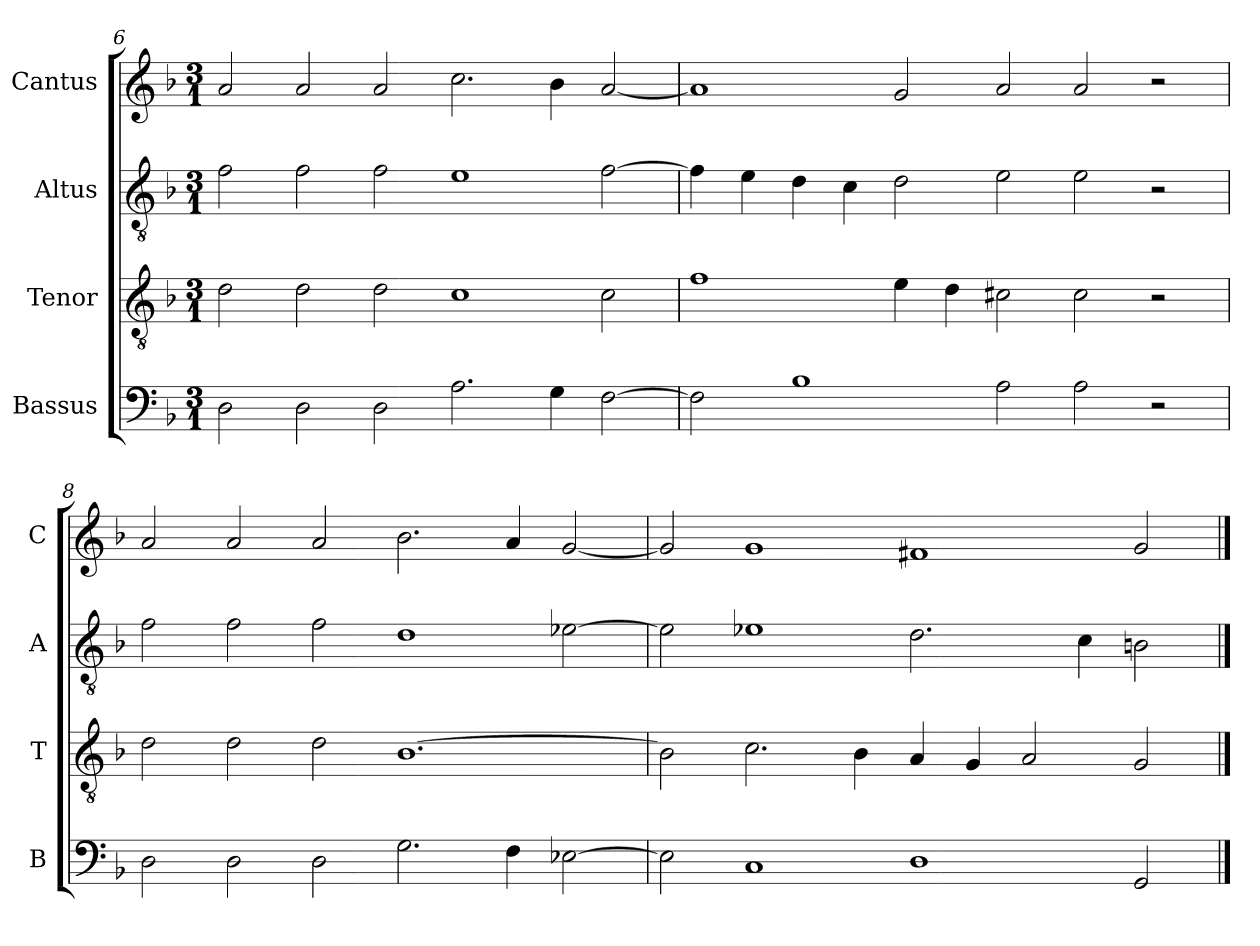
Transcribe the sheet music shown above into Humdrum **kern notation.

**kern	**kern	**kern	**kern
*part4	*part3	*part2	*part1
*staff4	*staff3	*staff2	*staff1
*I"Bassus	*I"Tenor	*I"Altus	*I"Cantus
*I'B	*I'T	*I'A	*I'C
*clefF4	*clefGv2	*clefGv2	*clefG2
*k[b-]	*k[b-]	*k[b-]	*k[b-]
*M3/1	*M3/1	*M3/1	*M3/1
=6	=6	=6	=6
2D	2d	2f	2a
2D	2d	2f	2a
2D	2d	2f	2a
2.A	1c	1e	2.cc
4G	.	.	4b-
[2F	2c	[2f	[2a
=7	=7	=7	=7
2F]	1f	4f]	1a]
.	.	4e	.
1B-	.	4d	.
.	.	4c	.
.	4e	2d	2g
.	4d	.	.
2A	2c#X	2e	2a
2A	2c#	2e	2a
2r	2r	2r	2r
=8	=8	=8	=8
2D	2d	2f	2a
2D	2d	2f	2a
2D	2d	2f	2a
2.G	[1.B-	1d	2.b-
4F	.	.	4a
[2E-X	.	[2e-X	[2g
=9	=9	=9	=9
2E-]	2B-]	2e-]	2g]
1C	2.c	1e-X	1g
.	4B-	.	.
1D	4A	2.d	1f#X
.	4G	.	.
.	2A	.	.
.	.	4c	.
2GG	2G	2Bn	2g
==	==	==	==
*-	*-	*-	*-
